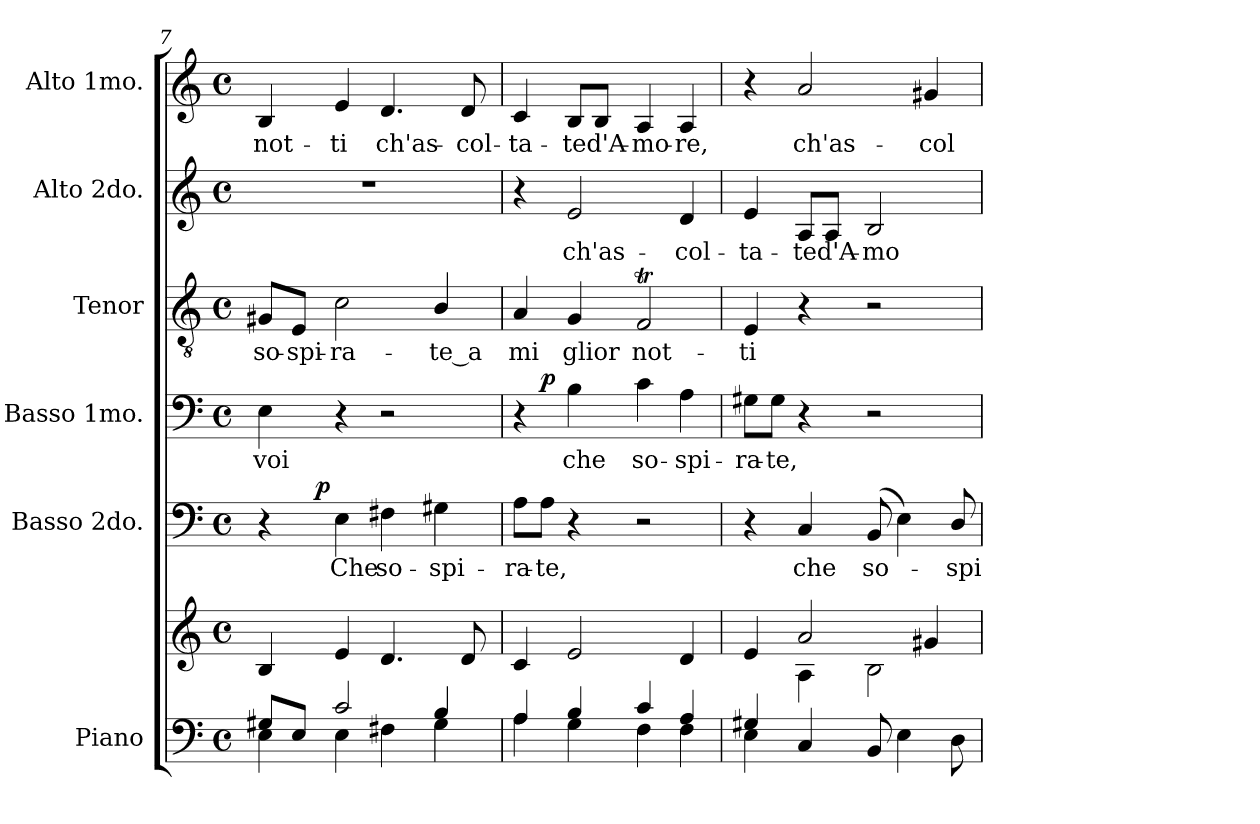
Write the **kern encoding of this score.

**kern	**kern	**kern	**text	**dynam	**kern	**text	**dynam	**kern	**text	**kern	**text	**kern	**text
*part6	*part6	*part5	*part5	*part5	*part4	*part4	*part4	*part3	*part3	*part2	*part2	*part1	*part1
*staff7	*staff6	*staff5	*staff5	*staff5	*staff4	*staff4	*staff4	*staff3	*staff3	*staff2	*staff2	*staff1	*staff1
*I"Piano	*	*I"Basso 2do.	*	*	*I"Basso 1mo.	*	*	*I"Tenor	*	*I"Alto 2do.	*	*I"Alto 1mo.	*
*I'Pno.	*	*I'B.	*	*	*I'B.	*	*	*I'T.	*	*I'A.	*	*I'A.	*
*clefF4	*clefG2	*clefF4	*	*	*clefF4	*	*	*clefGv2	*	*clefG2	*	*clefG2	*
*	*	*	*	*	*	*	*	*ITrd7c12	*	*	*	*	*
*k[]	*k[]	*k[]	*	*	*k[]	*	*	*k[]	*	*k[]	*	*k[]	*
*C:	*C:	*C:	*	*	*C:	*	*	*C:	*	*C:	*	*C:	*
*M4/4	*M4/4	*M4/4	*	*	*M4/4	*	*	*M4/4	*	*M4/4	*	*M4/4	*
*met(c)	*met(c)	*met(c)	*	*	*met(c)	*	*	*met(c)	*	*met(c)	*	*met(c)	*
=7	=7	=7	=7	=7	=7	=7	=7	=7	=7	=7	=7	=7	=7
*^	*	*	*	*	*	*	*	*	*	*	*	*	*
!	!	!	!	!	!	!	!LO:LY:b:color=#000000	!	!	!	!	!	!	!
!	!	!	!	!	!	!	!	!	!	!LO:LY:b:color=#000000	!	!	!	!
!	!	!	!	!	!	!	!	!	!	!	!	!	!	!LO:LY:b:color=#000000
*	*	*	*^	*	*	*	*	*	*	*	*	*	*	*
8G#Xi/L	4Ei\	4Bi/	4r	8ryy	.	.	4Ei\	voi	.	8GG#Xi/L	so-	1r	.	4Bi/	not-
!	!	!	!	!	!	!	!	!	!	!	!LO:LY:b:color=#000000	!	!	!	!
8Ei/J	.	.	.	32ryy	.	.	.	.	.	8EEi/J	-spi-	.	.	.	.
.	.	.	.	64ryy	.	.	.	.	.	.	.	.	.	.	.
.	.	.	.	256.ryy	.	.	.	.	.	.	.	.	.	.	.
.	.	.	.	2ryy	.	p	.	.	.	.	.	.	.	.	.
!	!	!	!	!	!LO:LY:b:color=#000000	!	!	!	!	!	!	!	!	!	!
!	!	!	!	!	!	!	!	!	!	!	!LO:LY:b:color=#000000	!	!	!	!
!	!	!	!	!	!	!	!	!	!	!	!	!	!	!	!LO:LY:b:color=#000000
2ci/	4Ei\	4ei/	4Ei\	.	Che	.	4r	.	.	2Ci\	-ra-	.	.	4ei/	-ti
!	!	!	!	!	!LO:LY:b:color=#000000	!	!	!	!	!	!	!	!	!	!
!	!	!	!	!	!	!	!	!	!	!	!	!	!	!	!LO:LY:b:color=#000000
.	4F#Xi\	4.di/	4F#Xi\	.	so-	.	2r	.	.	.	.	.	.	4.di/	ch'as-
.	.	.	.	4ryy	.	.	.	.	.	.	.	.	.	.	.
!	!	!	!	!	!LO:LY:b:color=#000000	!	!	!	!	!	!	!	!	!	!
!	!	!	!	!	!	!	!	!	!	!	!LO:LY:b:color=#000000	!	!	!	!
4Bi/	4G#i\	.	4G#Xi\	.	-spi-	.	.	.	.	4BBi/	-te_a	.	.	.	.
!	!	!	!	!	!	!	!	!	!	!	!	!	!	!	!LO:LY:b:color=#000000
.	.	8di/	.	.	.	.	.	.	.	.	.	.	.	8di/	-col-
.	.	.	.	16ryy	.	.	.	.	.	.	.	.	.	.	.
.	.	.	.	128ryy	.	.	.	.	.	.	.	.	.	.	.
.	.	.	.	512ryy	.	.	.	.	.	.	.	.	.	.	.
*	*	*	*v	*v	*	*	*	*	*	*	*	*	*	*	*
=8	=8	=8	=8	=8	=8	=8	=8	=8	=8	=8	=8	=8	=8	=8
*	*	*	*^	*	*	*	*	*	*	*	*	*	*	*
!	!	!	!	!	!LO:LY:b:color=#000000	!	!	!	!	!	!	!	!	!	!
*	*	*	*v	*v	*	*	*	*	*	*	*	*	*	*	*
*	*	*	*^	*	*	*	*	*	*	*	*	*	*	*
!	!	!	!	!	!	!	!	!	!	!	!LO:LY:b:color=#000000	!	!	!	!
*	*	*	*v	*v	*	*	*	*	*	*	*	*	*	*	*
*	*	*	*^	*	*	*	*	*	*	*	*	*	*	*
!	!	!	!	!	!	!	!	!	!	!	!	!	!	!	!LO:LY:b:color=#000000
*	*	*	*v	*v	*	*	*^	*	*	*	*	*	*	*	*
4Ai/	4Ai\	4ci/	8Ai\L	-ra-	.	4r	8ryy	.	.	4AAi/	mi	4r	.	4ci/	-ta-
!	!	!	!	!LO:LY:b:color=#000000	!	!	!	!	!	!	!	!	!	!	!
.	.	.	8Ai\J	-te,	.	.	2..ryy	.	p	.	.	.	.	.	.
!	!	!	!	!	!	!	!	!LO:LY:b:color=#000000	!	!	!	!	!	!	!
!	!	!	!	!	!	!	!	!	!	!	!LO:LY:b:color=#000000	!	!	!	!
!	!	!	!	!	!	!	!	!	!	!	!	!	!LO:LY:b:color=#000000	!	!
!	!	!	!	!	!	!	!	!	!	!	!	!	!	!	!LO:LY:b:color=#000000
4Bi/	4Gi\	2ei/	4r	.	.	4Bi\	.	che	.	4GGi/	glior	2ei/	ch'as-	8Bi/L	-te
!	!	!	!	!	!	!	!	!	!	!	!	!	!	!	!LO:LY:b:color=#000000
.	.	.	.	.	.	.	.	.	.	.	.	.	.	8Bi/J	d'A-
!	!	!	!	!	!	!	!	!LO:LY:b:color=#000000	!	!	!	!	!	!	!
!	!	!	!	!	!	!	!	!	!	!	!LO:LY:b:color=#000000	!	!	!	!
!	!	!	!	!	!	!	!	!	!	!	!	!	!	!	!LO:LY:b:color=#000000
4ci/	4Fi\	.	2r	.	.	4ci\	.	so-	.	2FFTi/	not-	.	.	4Ai/	-mo-
!	!	!	!	!	!	!	!	!LO:LY:b:color=#000000	!	!	!	!	!	!	!
!	!	!	!	!	!	!	!	!	!	!	!	!	!LO:LY:b:color=#000000	!	!
!	!	!	!	!	!	!	!	!	!	!	!	!	!	!	!LO:LY:b:color=#000000
4Ai/	4Fi\	4di/	.	.	.	4Ai\	.	-spi-	.	.	.	4di/	-col-	4Ai/	-re,
*	*	*	*	*	*	*v	*v	*	*	*	*	*	*	*	*
=9	=9	=9	=9	=9	=9	=9	=9	=9	=9	=9	=9	=9	=9	=9
*	*	*^	*	*	*	*	*	*	*	*	*	*	*	*
*	*	*	*	*	*	*	*^	*	*	*	*	*	*	*	*
!	!	!	!	!	!	!	!	!	!LO:LY:b:color=#000000	!	!	!	!	!	!	!
*	*	*	*	*	*	*	*v	*v	*	*	*	*	*	*	*	*
*	*	*	*	*	*	*	*^	*	*	*	*	*	*	*	*
!	!	!	!	!	!	!	!	!	!	!	!	!LO:LY:b:color=#000000	!	!	!	!
*	*	*	*	*	*	*	*v	*v	*	*	*	*	*	*	*	*
*	*	*	*	*	*	*	*^	*	*	*	*	*	*	*	*
!	!	!	!	!	!	!	!	!	!	!	!	!	!	!LO:LY:b:color=#000000	!	!
*	*	*	*	*	*	*	*v	*v	*	*	*	*	*	*	*	*
4G#Xi/	4Ei\	4ei/	4ryy	4r	.	.	8G#Xi\L	-ra-	.	4EEi/	-ti	4ei/	-ta-	4r	.
!	!	!	!	!	!	!	!	!LO:LY:b:color=#000000	!	!	!	!	!	!	!
.	.	.	.	.	.	.	8G#i\J	-te,	.	.	.	.	.	.	.
!	!	!	!	!	!LO:LY:b:color=#000000	!	!	!	!	!	!	!	!	!	!
!	!	!	!	!	!	!	!	!	!	!	!	!	!LO:LY:b:color=#000000	!	!
!	!	!	!	!	!	!	!	!	!	!	!	!	!	!	!LO:LY:b:color=#000000
4Ci/	4ryy	2ai/	4Ai\	4Ci/	che	.	4r	.	.	4r	.	8Ai/L	-te	2ai/	ch'as-
!	!	!	!	!	!	!	!	!	!	!	!	!	!LO:LY:b:color=#000000	!	!
.	.	.	.	.	.	.	.	.	.	.	.	8Ai/J	d'A-	.	.
!	!	!	!	!	!LO:LY:b:color=#000000	!	!	!	!	!	!	!	!	!	!
!	!	!	!	!	!	!	!	!	!	!	!	!	!LO:LY:b:color=#000000	!	!
8BBi/	2ryy	.	2Bi\	(8BBi/	so-	.	2r	.	.	2r	.	2Bi/	-mo-	.	.
4Ei\	.	.	.	4Ei\)	.	.	.	.	.	.	.	.	.	.	.
!	!	!	!	!	!	!	!	!	!	!	!	!	!	!	!LO:LY:b:color=#000000
.	.	4g#Xi/	.	.	.	.	.	.	.	.	.	.	.	4g#Xi/	-col-
!	!	!	!	!	!LO:LY:b:color=#000000	!	!	!	!	!	!	!	!	!	!
8Di\	.	.	.	8Di/	-spi-	.	.	.	.	.	.	.	.	.	.
*v	*v	*	*	*	*	*	*	*	*	*	*	*	*	*	*
*	*v	*v	*	*	*	*	*	*	*	*	*	*	*	*
=	=	=	=	=	=	=	=	=	=	=	=	=	=
*-	*-	*-	*-	*-	*-	*-	*-	*-	*-	*-	*-	*-	*-
